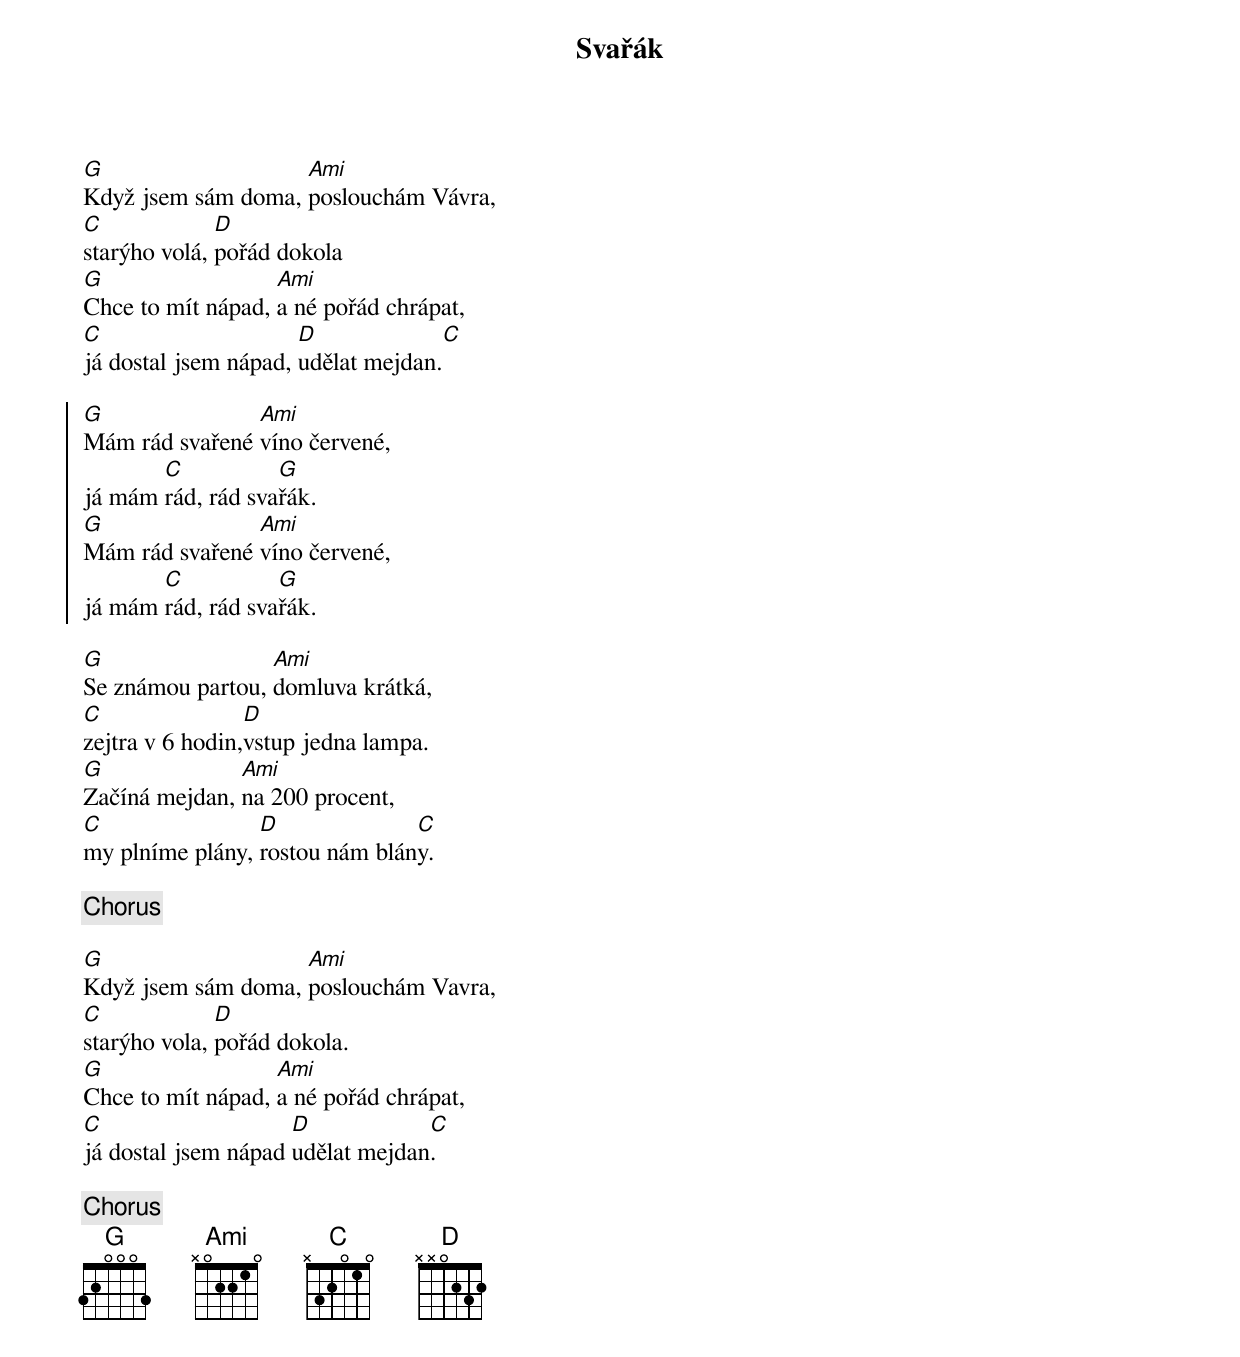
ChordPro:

{title: Svařák}
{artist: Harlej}
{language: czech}
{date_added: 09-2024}
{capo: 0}
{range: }

{start_of_verse}
[G]Když jsem sám doma, [Ami]poslouchám Vávra,
[C]starýho volá, [D]pořád dokola
[G]Chce to mít nápad, [Ami]a né pořád chrápat,
[C]já dostal jsem nápad, [D]udělat mejdan.[C]
{end_of_verse}

{start_of_chorus}
[G]Mám rád svařené [Ami]víno červené,
já mám [C]rád, rád sva[G]řák.
[G]Mám rád svařené [Ami]víno červené,
já mám [C]rád, rád sva[G]řák.
{end_of_chorus}

{start_of_verse}
[G]Se známou partou, [Ami]domluva krátká,
[C]zejtra v 6 hodin,[D]vstup jedna lampa.
[G]Začíná mejdan, [Ami]na 200 procent,
[C]my plníme plány, [D]rostou nám blán[C]y.
{end_of_verse}

{chorus}

{start_of_verse}
[G]Když jsem sám doma, [Ami]poslouchám Vavra,
[C]starýho vola, [D]pořád dokola.
[G]Chce to mít nápad, [Ami]a né pořád chrápat,
[C]já dostal jsem nápad [D]udělat mejdan[C].
{end_of_verse}

{chorus}
